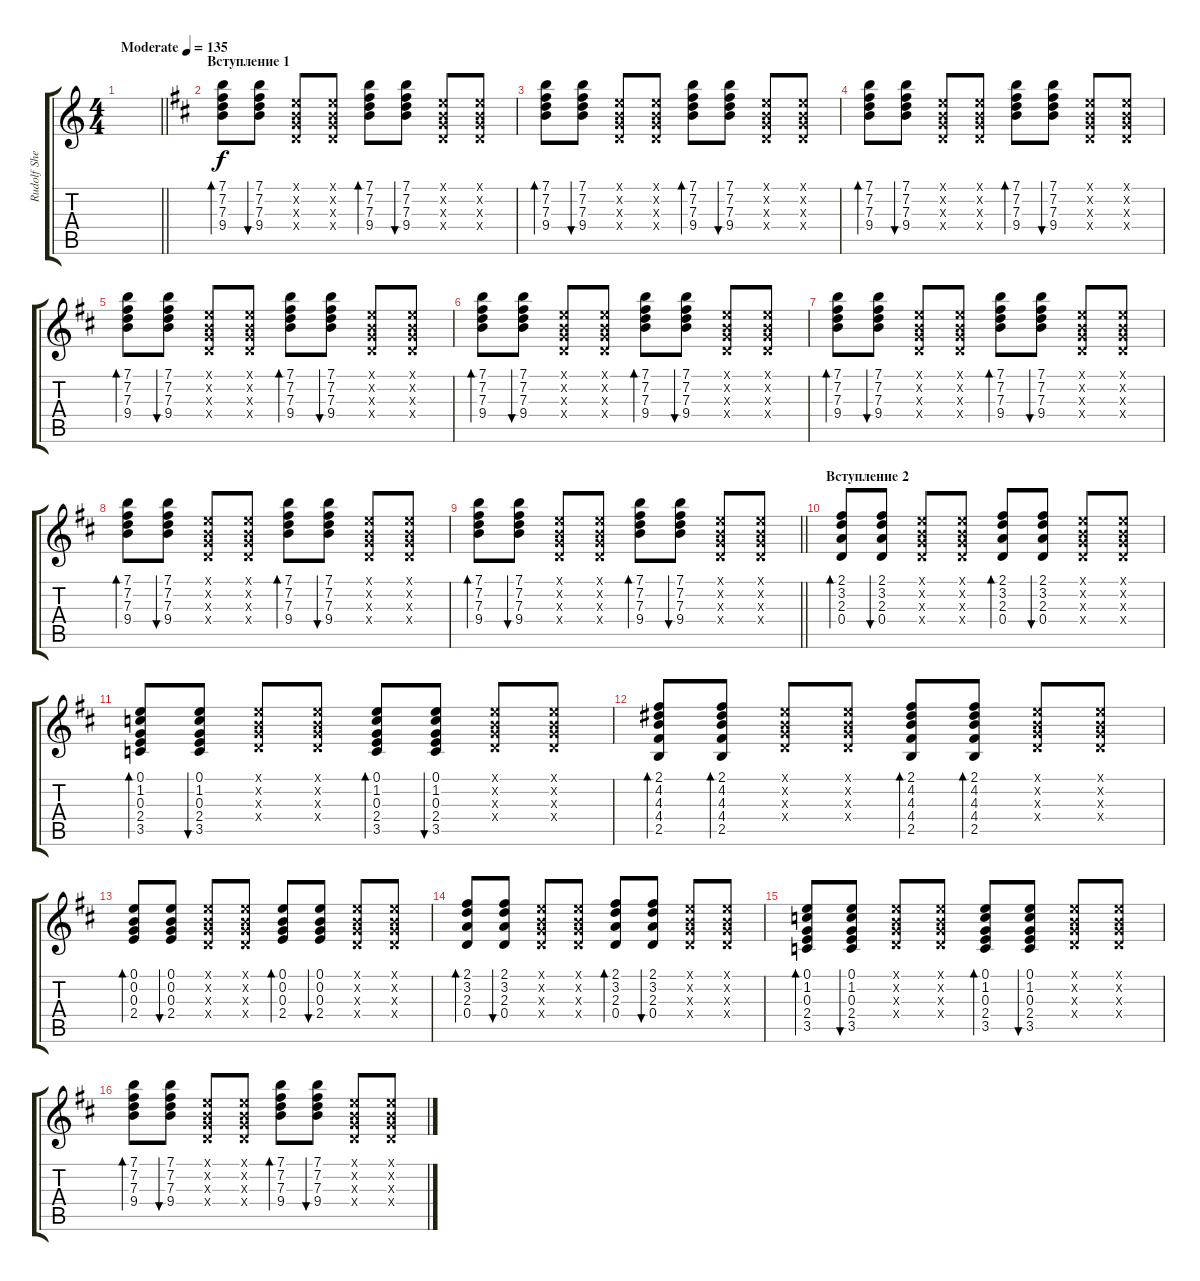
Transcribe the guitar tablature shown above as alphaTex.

\track ("Rudolf Shenker" "Rudolf She") {instrument electricguitarclean}
\staff {score tabs}
\tuning (E4 B3 G3 D3 A2 E2) {hide}
\ts (4 4)
\tempo (135 "Moderate")
\clef g2
\barLineRight lightlight
\ks c
|
\section ("" "Вступление 1")
\ks d
(7.1 7.2 7.3 9.4).8{bd 30} (7.1 7.2 7.3 9.4).8{bu 30} (0.1{x} 0.2{x} 0.3{x} 0.4{x}).8 (0.1{x} 0.2{x} 0.3{x} 0.4{x}).8 (7.1 7.2 7.3 9.4).8{bd 30} (7.1 7.2 7.3 9.4).8{bu 30} (0.1{x} 0.2{x} 0.3{x} 0.4{x}).8 (0.1{x} 0.2{x} 0.3{x} 0.4{x}).8 |
(7.1 7.2 7.3 9.4).8{bd 30} (7.1 7.2 7.3 9.4).8{bu 30} (0.1{x} 0.2{x} 0.3{x} 0.4{x}).8 (0.1{x} 0.2{x} 0.3{x} 0.4{x}).8 (7.1 7.2 7.3 9.4).8{bd 30} (7.1 7.2 7.3 9.4).8{bu 30} (0.1{x} 0.2{x} 0.3{x} 0.4{x}).8 (0.1{x} 0.2{x} 0.3{x} 0.4{x}).8 |
(7.1 7.2 7.3 9.4).8{bd 30} (7.1 7.2 7.3 9.4).8{bu 30} (0.1{x} 0.2{x} 0.3{x} 0.4{x}).8 (0.1{x} 0.2{x} 0.3{x} 0.4{x}).8 (7.1 7.2 7.3 9.4).8{bd 30} (7.1 7.2 7.3 9.4).8{bu 30} (0.1{x} 0.2{x} 0.3{x} 0.4{x}).8 (0.1{x} 0.2{x} 0.3{x} 0.4{x}).8 |
(7.1 7.2 7.3 9.4).8{bd 30} (7.1 7.2 7.3 9.4).8{bu 30} (0.1{x} 0.2{x} 0.3{x} 0.4{x}).8 (0.1{x} 0.2{x} 0.3{x} 0.4{x}).8 (7.1 7.2 7.3 9.4).8{bd 30} (7.1 7.2 7.3 9.4).8{bu 30} (0.1{x} 0.2{x} 0.3{x} 0.4{x}).8 (0.1{x} 0.2{x} 0.3{x} 0.4{x}).8 |
(7.1 7.2 7.3 9.4).8{bd 30} (7.1 7.2 7.3 9.4).8{bu 30} (0.1{x} 0.2{x} 0.3{x} 0.4{x}).8 (0.1{x} 0.2{x} 0.3{x} 0.4{x}).8 (7.1 7.2 7.3 9.4).8{bd 30} (7.1 7.2 7.3 9.4).8{bu 30} (0.1{x} 0.2{x} 0.3{x} 0.4{x}).8 (0.1{x} 0.2{x} 0.3{x} 0.4{x}).8 |
(7.1 7.2 7.3 9.4).8{bd 30} (7.1 7.2 7.3 9.4).8{bu 30} (0.1{x} 0.2{x} 0.3{x} 0.4{x}).8 (0.1{x} 0.2{x} 0.3{x} 0.4{x}).8 (7.1 7.2 7.3 9.4).8{bd 30} (7.1 7.2 7.3 9.4).8{bu 30} (0.1{x} 0.2{x} 0.3{x} 0.4{x}).8 (0.1{x} 0.2{x} 0.3{x} 0.4{x}).8 |
(7.1 7.2 7.3 9.4).8{bd 30} (7.1 7.2 7.3 9.4).8{bu 30} (0.1{x} 0.2{x} 0.3{x} 0.4{x}).8 (0.1{x} 0.2{x} 0.3{x} 0.4{x}).8 (7.1 7.2 7.3 9.4).8{bd 30} (7.1 7.2 7.3 9.4).8{bu 30} (0.1{x} 0.2{x} 0.3{x} 0.4{x}).8 (0.1{x} 0.2{x} 0.3{x} 0.4{x}).8 |
\barLineRight lightlight
(7.1 7.2 7.3 9.4).8{bd 30} (7.1 7.2 7.3 9.4).8{bu 30} (0.1{x} 0.2{x} 0.3{x} 0.4{x}).8 (0.1{x} 0.2{x} 0.3{x} 0.4{x}).8 (7.1 7.2 7.3 9.4).8{bd 30} (7.1 7.2 7.3 9.4).8{bu 30} (0.1{x} 0.2{x} 0.3{x} 0.4{x}).8 (0.1{x} 0.2{x} 0.3{x} 0.4{x}).8 |
\section ("" "Вступление 2")
(2.1 3.2 2.3 0.4).8{bd 30} (2.1 3.2 2.3 0.4).8{bu 30} (0.1{x} 0.2{x} 0.3{x} 0.4{x}).8 (0.1{x} 0.2{x} 0.3{x} 0.4{x}).8 (2.1 3.2 2.3 0.4).8{bd 30} (2.1 3.2 2.3 0.4).8{bu 30} (0.1{x} 0.2{x} 0.3{x} 0.4{x}).8 (0.1{x} 0.2{x} 0.3{x} 0.4{x}).8 |
(0.1 1.2 0.3 2.4 3.5).8{bd 30} (0.1 1.2 0.3 2.4 3.5).8{bu 30} (0.1{x} 0.2{x} 0.3{x} 0.4{x}).8 (0.1{x} 0.2{x} 0.3{x} 0.4{x}).8 (0.1 1.2 0.3 2.4 3.5).8{bd 30} (0.1 1.2 0.3 2.4 3.5).8{bu 30} (0.1{x} 0.2{x} 0.3{x} 0.4{x}).8 (0.1{x} 0.2{x} 0.3{x} 0.4{x}).8 |
(2.1 4.2 4.3 4.4 2.5).8{bd 30} (2.1 4.2 4.3 4.4 2.5).8{bd 30} (0.1{x} 0.2{x} 0.3{x} 0.4{x}).8 (0.1{x} 0.2{x} 0.3{x} 0.4{x}).8 (2.1 4.2 4.3 4.4 2.5).8{bd 30} (2.1 4.2 4.3 4.4 2.5).8{bd 30} (0.1{x} 0.2{x} 0.3{x} 0.4{x}).8 (0.1{x} 0.2{x} 0.3{x} 0.4{x}).8 |
(0.1 0.2 0.3 2.4).8{bd 30} (0.1 0.2 0.3 2.4).8{bu 30} (0.1{x} 0.2{x} 0.3{x} 0.4{x}).8 (0.1{x} 0.2{x} 0.3{x} 0.4{x}).8 (0.1 0.2 0.3 2.4).8{bd 30} (0.1 0.2 0.3 2.4).8{bu 30} (0.1{x} 0.2{x} 0.3{x} 0.4{x}).8 (0.1{x} 0.2{x} 0.3{x} 0.4{x}).8 |
(2.1 3.2 2.3 0.4).8{bd 30} (2.1 3.2 2.3 0.4).8{bu 30} (0.1{x} 0.2{x} 0.3{x} 0.4{x}).8 (0.1{x} 0.2{x} 0.3{x} 0.4{x}).8 (2.1 3.2 2.3 0.4).8{bd 30} (2.1 3.2 2.3 0.4).8{bu 30} (0.1{x} 0.2{x} 0.3{x} 0.4{x}).8 (0.1{x} 0.2{x} 0.3{x} 0.4{x}).8 |
(0.1 1.2 0.3 2.4 3.5).8{bd 30} (0.1 1.2 0.3 2.4 3.5).8{bu 30} (0.1{x} 0.2{x} 0.3{x} 0.4{x}).8 (0.1{x} 0.2{x} 0.3{x} 0.4{x}).8 (0.1 1.2 0.3 2.4 3.5).8{bd 30} (0.1 1.2 0.3 2.4 3.5).8{bu 30} (0.1{x} 0.2{x} 0.3{x} 0.4{x}).8 (0.1{x} 0.2{x} 0.3{x} 0.4{x}).8 |
(7.1 7.2 7.3 9.4).8{bd 30} (7.1 7.2 7.3 9.4).8{bu 30} (0.1{x} 0.2{x} 0.3{x} 0.4{x}).8 (0.1{x} 0.2{x} 0.3{x} 0.4{x}).8 (7.1 7.2 7.3 9.4).8{bd 30} (7.1 7.2 7.3 9.4).8{bu 30} (0.1{x} 0.2{x} 0.3{x} 0.4{x}).8 (0.1{x} 0.2{x} 0.3{x} 0.4{x}).8
